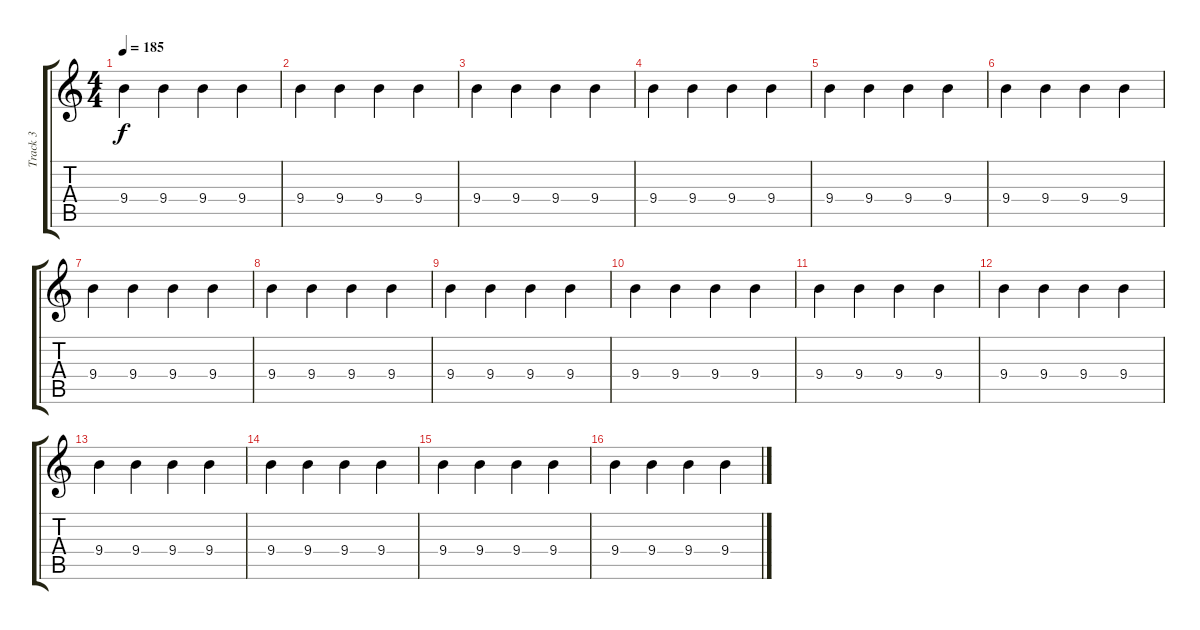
\track ("Track 3" "Track 3") {instrument electricguitarjazz}
\staff {score tabs}
\tuning (E4 B3 G3 D3 A2 E2) {hide}
\ts (4 4)
\tempo 185
\clef g2
\ks c
9.4.4{dy f} 9.4.4 9.4.4 9.4.4 |
9.4.4 9.4.4 9.4.4 9.4.4 |
9.4.4 9.4.4 9.4.4 9.4.4 |
9.4.4 9.4.4 9.4.4 9.4.4 |
9.4.4 9.4.4 9.4.4 9.4.4 |
9.4.4 9.4.4 9.4.4 9.4.4 |
9.4.4 9.4.4 9.4.4 9.4.4 |
9.4.4 9.4.4 9.4.4 9.4.4 |
9.4.4 9.4.4 9.4.4 9.4.4 |
9.4.4 9.4.4 9.4.4 9.4.4 |
9.4.4 9.4.4 9.4.4 9.4.4 |
9.4.4 9.4.4 9.4.4 9.4.4 |
9.4.4 9.4.4 9.4.4 9.4.4 |
9.4.4 9.4.4 9.4.4 9.4.4 |
9.4.4 9.4.4 9.4.4 9.4.4 |
9.4.4 9.4.4 9.4.4 9.4.4
